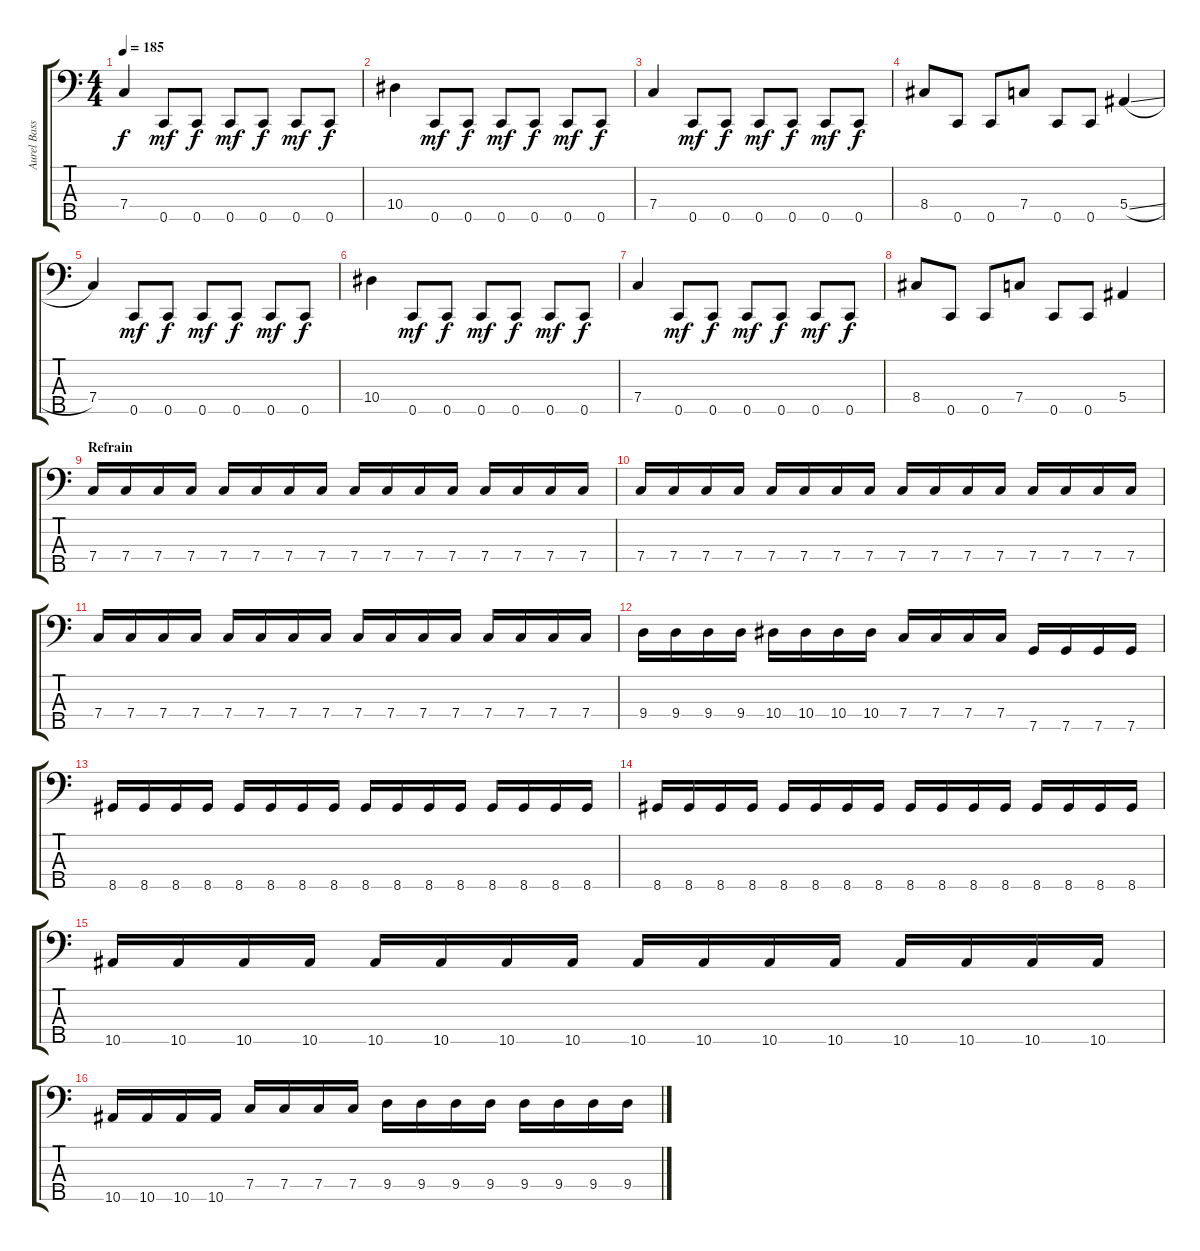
\track ("Aurel Bass" "Aurel Bass") {instrument electricbassfinger}
\staff {score tabs}
\tuning (Ab2 Eb2 Bb1 F1 C1) {hide}
\ts (4 4)
\tempo 185
\clef f4
\ks c
7.4.4{dy f} 0.5.8{dy mf} 0.5.8{dy f} 0.5.8{dy mf} 0.5.8{dy f} 0.5.8{dy mf} 0.5.8{dy f} |
10.4.4 0.5.8{dy mf} 0.5.8{dy f} 0.5.8{dy mf} 0.5.8{dy f} 0.5.8{dy mf} 0.5.8{dy f} |
7.4.4 0.5.8{dy mf} 0.5.8{dy f} 0.5.8{dy mf} 0.5.8{dy f} 0.5.8{dy mf} 0.5.8{dy f} |
8.4.8 0.5.8 0.5.8 7.4.8 0.5.8 0.5.8 5.4{sl}.4 |
7.4.4 0.5.8{dy mf} 0.5.8{dy f} 0.5.8{dy mf} 0.5.8{dy f} 0.5.8{dy mf} 0.5.8{dy f} |
10.4.4 0.5.8{dy mf} 0.5.8{dy f} 0.5.8{dy mf} 0.5.8{dy f} 0.5.8{dy mf} 0.5.8{dy f} |
7.4.4 0.5.8{dy mf} 0.5.8{dy f} 0.5.8{dy mf} 0.5.8{dy f} 0.5.8{dy mf} 0.5.8{dy f} |
8.4.8 0.5.8 0.5.8 7.4.8 0.5.8 0.5.8 5.4.4 |
\section ("" "Refrain")
7.4.16 7.4.16 7.4.16 7.4.16 7.4.16 7.4.16 7.4.16 7.4.16 7.4.16 7.4.16 7.4.16 7.4.16 7.4.16 7.4.16 7.4.16 7.4.16 |
7.4.16 7.4.16 7.4.16 7.4.16 7.4.16 7.4.16 7.4.16 7.4.16 7.4.16 7.4.16 7.4.16 7.4.16 7.4.16 7.4.16 7.4.16 7.4.16 |
7.4.16 7.4.16 7.4.16 7.4.16 7.4.16 7.4.16 7.4.16 7.4.16 7.4.16 7.4.16 7.4.16 7.4.16 7.4.16 7.4.16 7.4.16 7.4.16 |
9.4.16 9.4.16 9.4.16 9.4.16 10.4.16 10.4.16 10.4.16 10.4.16 7.4.16 7.4.16 7.4.16 7.4.16 7.5.16 7.5.16 7.5.16 7.5.16 |
8.5.16 8.5.16 8.5.16 8.5.16 8.5.16 8.5.16 8.5.16 8.5.16 8.5.16 8.5.16 8.5.16 8.5.16 8.5.16 8.5.16 8.5.16 8.5.16 |
8.5.16 8.5.16 8.5.16 8.5.16 8.5.16 8.5.16 8.5.16 8.5.16 8.5.16 8.5.16 8.5.16 8.5.16 8.5.16 8.5.16 8.5.16 8.5.16 |
10.5.16 10.5.16 10.5.16 10.5.16 10.5.16 10.5.16 10.5.16 10.5.16 10.5.16 10.5.16 10.5.16 10.5.16 10.5.16 10.5.16 10.5.16 10.5.16 |
10.5.16 10.5.16 10.5.16 10.5.16 7.4.16 7.4.16 7.4.16 7.4.16 9.4.16 9.4.16 9.4.16 9.4.16 9.4.16 9.4.16 9.4.16 9.4.16
